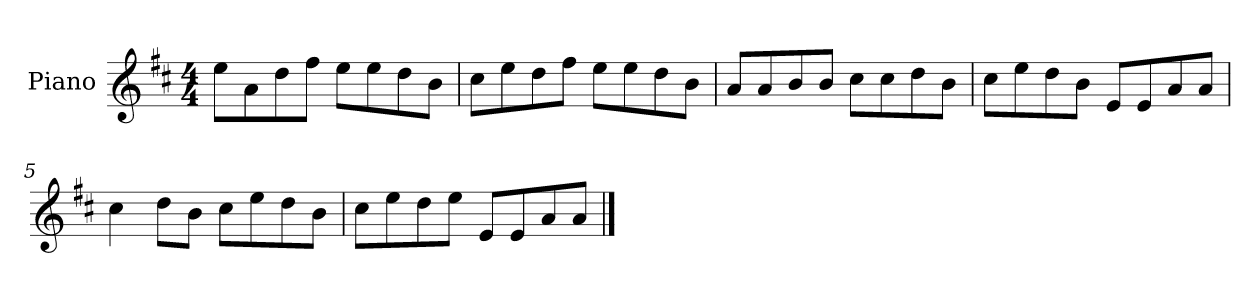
**kern
*part1
*staff1
*I"Piano
*I'P-no
*clefG2
*k[f#c#]
*M4/4
*MM90
=1
8ee\L
8a\
8dd\
8ff#\J
8ee\L
8ee\
8dd\
8b\J
=2
8cc#\L
8ee\
8dd\
8ff#\J
8ee\L
8ee\
8dd\
8b\J
=3
8a/L
8a/
8b/
8b/J
8cc#\L
8cc#\
8dd\
8b\J
=4
8cc#\L
8ee\
8dd\
8b\J
8e/L
8e/
8a/
8a/J
=5
4cc#\
8dd\L
8b\J
8cc#\L
8ee\
8dd\
8b\J
!!LO:LB:g=z
=6
8cc#\L
8ee\
8dd\
8ee\J
8e/L
8e/
8a/
8a/J
==
*-
